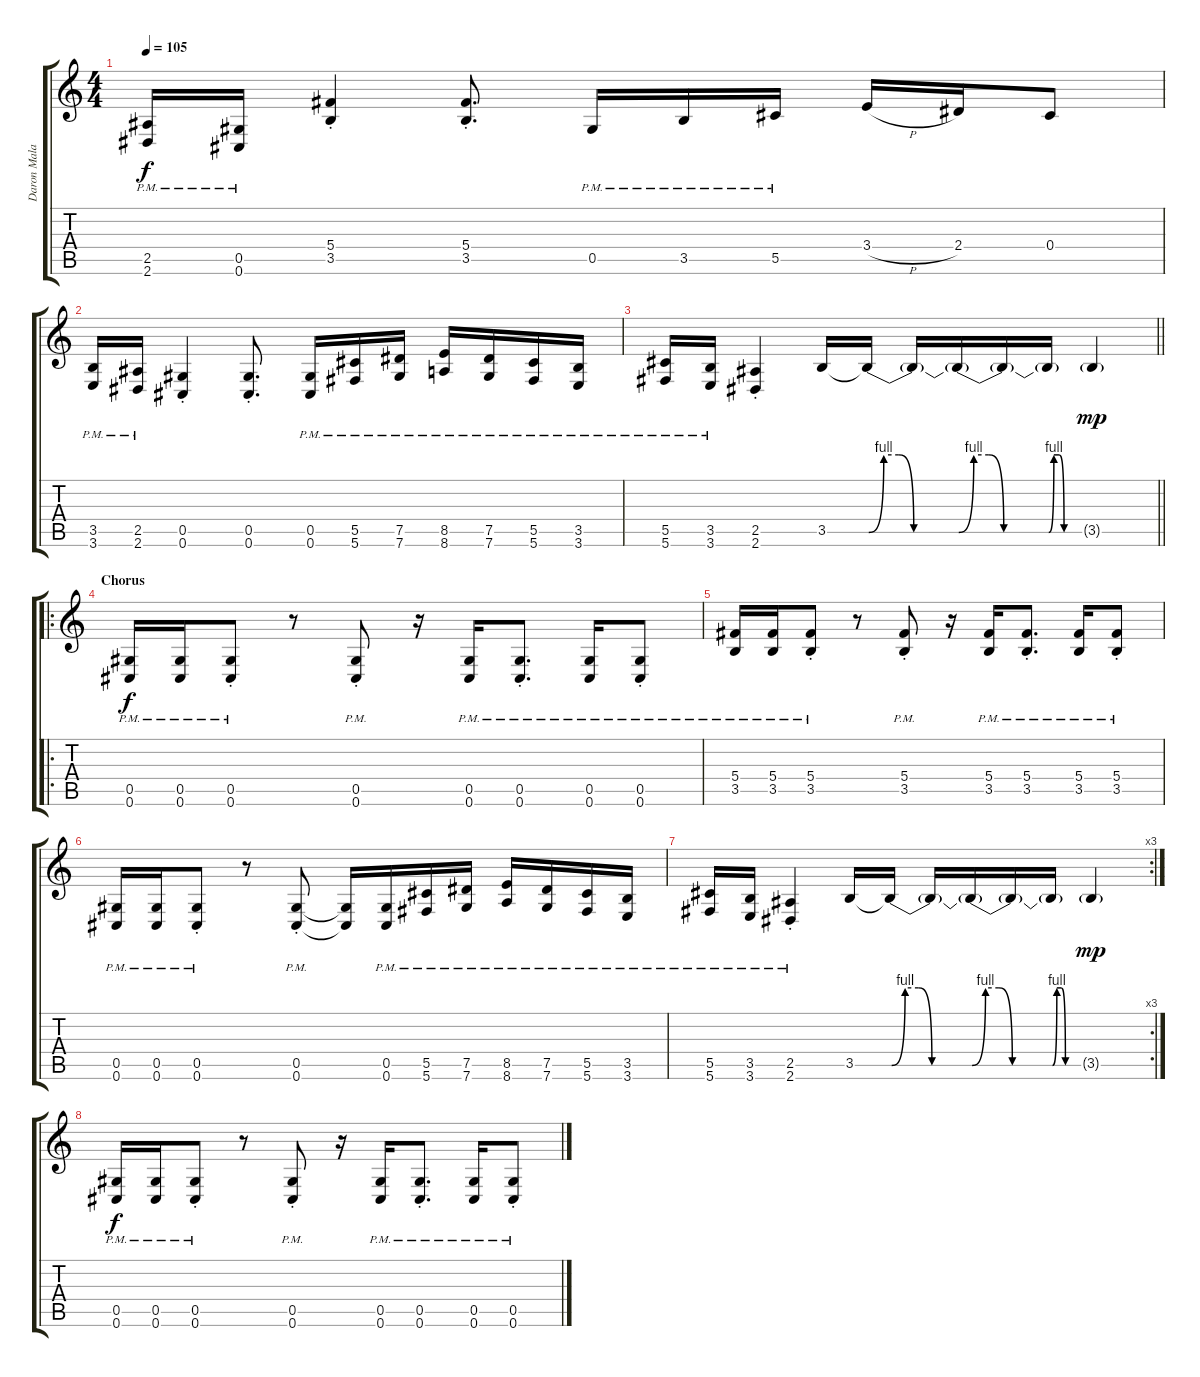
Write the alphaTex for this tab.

\track ("Daron Malakian" "Daron Mala") {instrument distortionguitar}
\staff {score tabs}
\tuning (Eb4 Bb3 Gb3 Db3 Ab2 Db2) {hide}
\ts (4 4)
\tempo 105
\clef g2
\ks c
(2.5{pm} 2.6{pm}).16{dy f} (0.5{pm} 0.6{pm}).16 (5.4{st} 3.5{st}).4 (5.4{st} 3.5{st}).8{d} 0.5{pm}.16 3.5{pm}.16 5.5{pm}.16 3.4{h}.16 2.4.16 0.4.8 |
(3.5{pm} 3.6{pm}).16 (2.5{pm} 2.6{pm}).16 (0.5{st} 0.6{st}).4 (0.5{st} 0.6{st}).8{d} (0.5{pm} 0.6{pm}).16 (5.5{pm} 5.6{pm}).16 (7.5{pm} 7.6{pm}).16 (8.5{pm} 8.6{pm}).16 (7.5{pm} 7.6{pm}).16 (5.5{pm} 5.6{pm}).16 (3.5{pm} 3.6{pm}).16 |
\barLineRight lightlight
(5.5{pm} 5.6{pm}).16 (3.5{pm} 3.6{pm}).16 (2.5{st} 2.6{st}).4 3.5.16 3.5{be (custom 0 0 10 4 20 4 30 0 60 0) t}.16 3.5{t}.16 3.5{be (custom 0 0 10 4 20 4 30 0 60 0) t}.16 3.5{t}.16 3.5{be (custom 0 0 10 4 20 4 30 0 60 0) t}.16 3.5{g}.4{dy mp} |
\ro
\section ("" "Chorus")
(0.5{pm} 0.6{pm}).16{dy f} (0.5{pm} 0.6{pm}).16 (0.5{pm st} 0.6{pm st}).8 r.8 (0.5{st} 0.6{pm st}).8 r.16 (0.5{pm} 0.6{pm}).16 (0.5{pm st} 0.6{pm st}).8{d} (0.5{pm} 0.6{pm}).16 (0.5{pm st} 0.6{pm st}).8 |
(5.4{pm} 3.5{pm}).16 (5.4{pm} 3.5{pm}).16 (5.4{pm st} 3.5{pm st}).8 r.8 (5.4{pm st} 3.5{pm st}).8 r.16 (5.4{pm} 3.5{pm}).16 (5.4{pm st} 3.5{pm st}).8{d} (5.4{pm} 3.5{pm}).16 (5.4{pm st} 3.5{pm st}).8 |
(0.5{pm} 0.6{pm}).16 (0.5{pm} 0.6{pm}).16 (0.5{pm st} 0.6{pm st}).8 r.8 (0.5{pm st} 0.6{pm st}).8 (0.5{t} 0.6{t}).16 (0.5{pm} 0.6{pm}).16 (5.5{pm} 5.6{pm}).16 (7.5{pm} 7.6{pm}).16 (8.5{pm} 8.6{pm}).16 (7.5{pm} 7.6{pm}).16 (5.5{pm} 5.6{pm}).16 (3.5{pm} 3.6{pm}).16 |
\rc 3
(5.5{pm} 5.6{pm}).16 (3.5{pm} 3.6{pm}).16 (2.5{pm st} 2.6{pm st}).4 3.5.16 3.5{be (custom 0 0 10 4 20 4 30 0 60 0) t}.16 3.5{t}.16 3.5{be (custom 0 0 10 4 20 4 30 0 60 0) t}.16 3.5{t}.16 3.5{be (custom 0 0 10 4 20 4 30 0 60 0) t}.16 3.5{g}.4{dy mp} |
(0.5{pm} 0.6{pm}).16{dy f} (0.5{pm} 0.6{pm}).16 (0.5{pm st} 0.6{pm st}).8 r.8 (0.5{st} 0.6{pm st}).8 r.16 (0.5{pm} 0.6{pm}).16 (0.5{pm st} 0.6{pm st}).8{d} (0.5{pm} 0.6{pm}).16 (0.5{pm st} 0.6{pm st}).8
